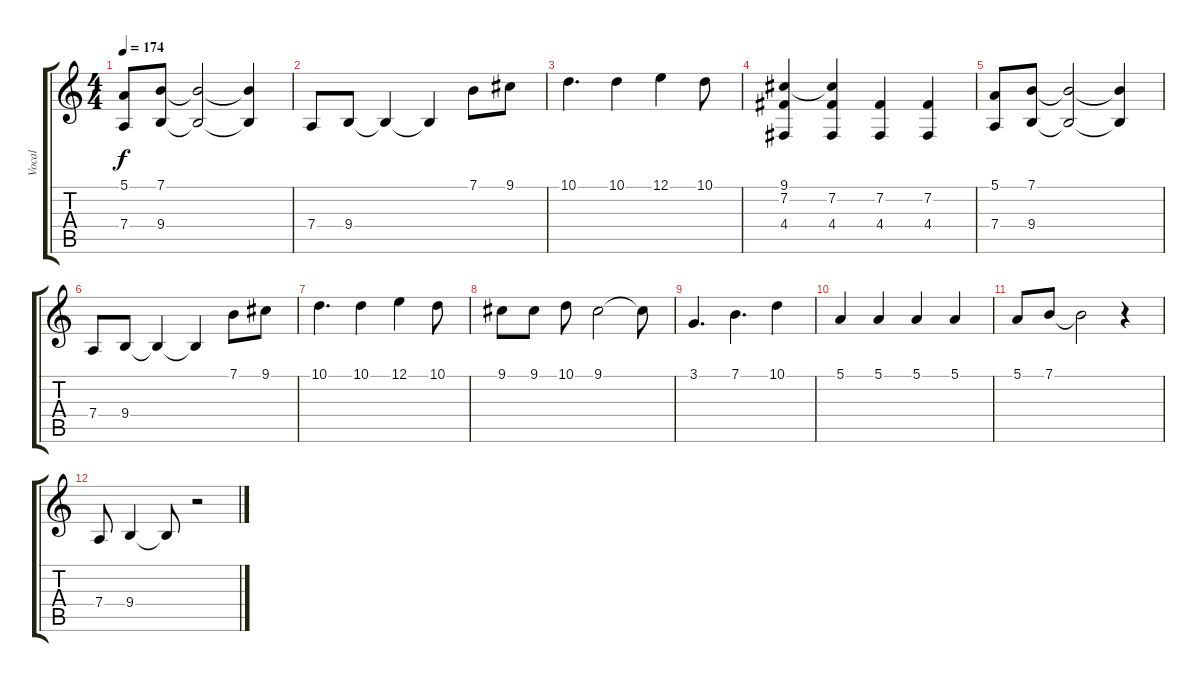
\track ("Vocal" "Vocal") {instrument flute}
\staff {score tabs}
\tuning (E4 B3 G3 D3 A2 E2) {hide}
\ts (4 4)
\tempo 174
\clef g2
\ks c
(5.1 7.4).8{dy f} (7.1 9.4).8 (7.1{t} 9.4{t}).2 (7.1{t} 9.4{t}).4 |
7.4.8 9.4.8 9.4{t}.4 9.4{t}.4 7.1.8 9.1.8 |
10.1.4{d} 10.1.4 12.1.4 10.1.8 |
(9.1 7.2 4.4).4 (9.1{t} 7.2 4.4).4 (7.2 4.4).4 (7.2 4.4).4 |
(5.1 7.4).8 (7.1 9.4).8 (7.1{t} 9.4{t}).2 (7.1{t} 9.4{t}).4 |
7.4.8 9.4.8 9.4{t}.4 9.4{t}.4 7.1.8 9.1.8 |
10.1.4{d} 10.1.4 12.1.4 10.1.8 |
9.1.8 9.1.8 10.1.8 9.1.2 9.1{t}.8 |
3.1.4{d} 7.1.4{d} 10.1.4 |
5.1.4 5.1.4 5.1.4 5.1.4 |
5.1.8 7.1.8 7.1{t}.2 r.4 |
7.4.8 9.4.4 9.4{t}.8 r.2
